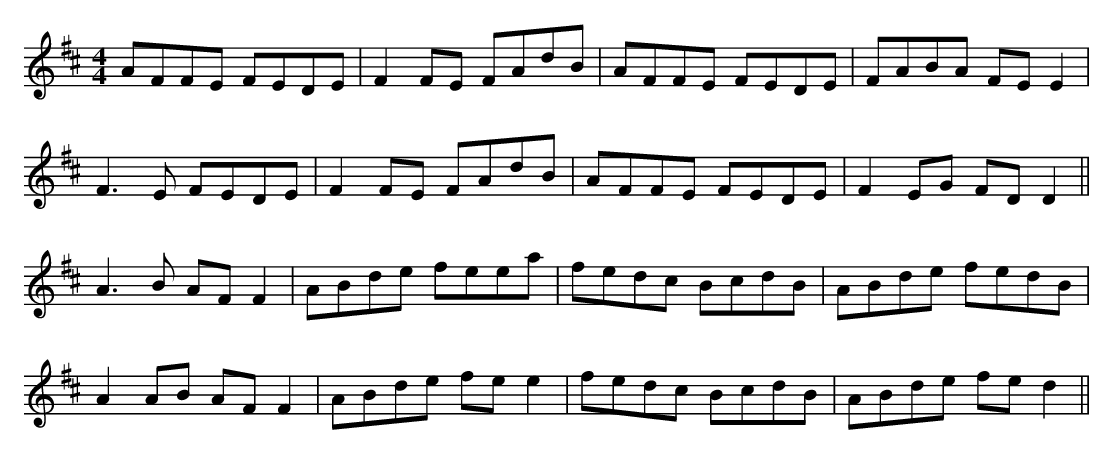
X:1
M:4/4
K:D
AFFE FEDE|F2FE FAdB|AFFE FEDE|FABA FEE2|
F3E FEDE|F2FE FAdB|AFFE FEDE|F2EG FDD2||
A3B AFF2|ABde feea|fedc BcdB|ABde fedB|
A2AB AFF2|ABde fee2|fedc BcdB|ABde fed2||
